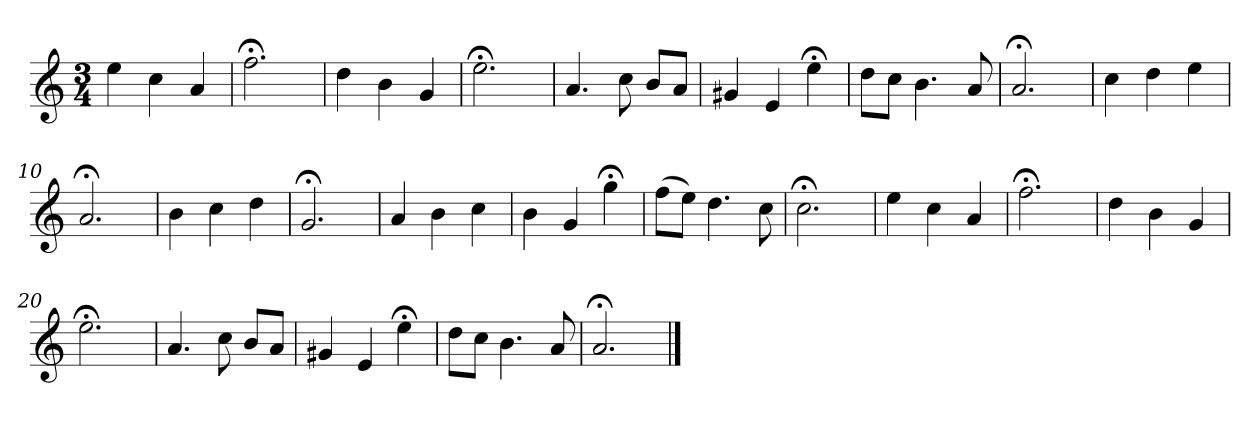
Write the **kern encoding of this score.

**kern
*part1
*staff1
*k[]
*a:
*M3/4
*MM120
=1
4ee
4cc
4a
=2
2.ff;<
=3
4dd
4b
4g
=4
2.ee;<
=5
4.a
8cc
8bL
8aJ
=6
4g#X
4e
4ee;<
=7
8ddL
8ccJ
4.b
8a
=8
2.a;<
=9
4cc
4dd
4ee
=10
2.a;<
=11
4b
4cc
4dd
=12
2.g;<
=13
4a
4b
4cc
=14
4b
4g
4gg;<
=15
(8ffL
8eeJ)
4.dd
8cc
=16
2.cc;<
=17
4ee
4cc
4a
=18
2.ff;<
=19
4dd
4b
4g
=20
2.ee;<
=21
4.a
8cc
8bL
8aJ
=22
4g#X
4e
4ee;<
=23
8ddL
8ccJ
4.b
8a
=24
2.a;<
==
*-
